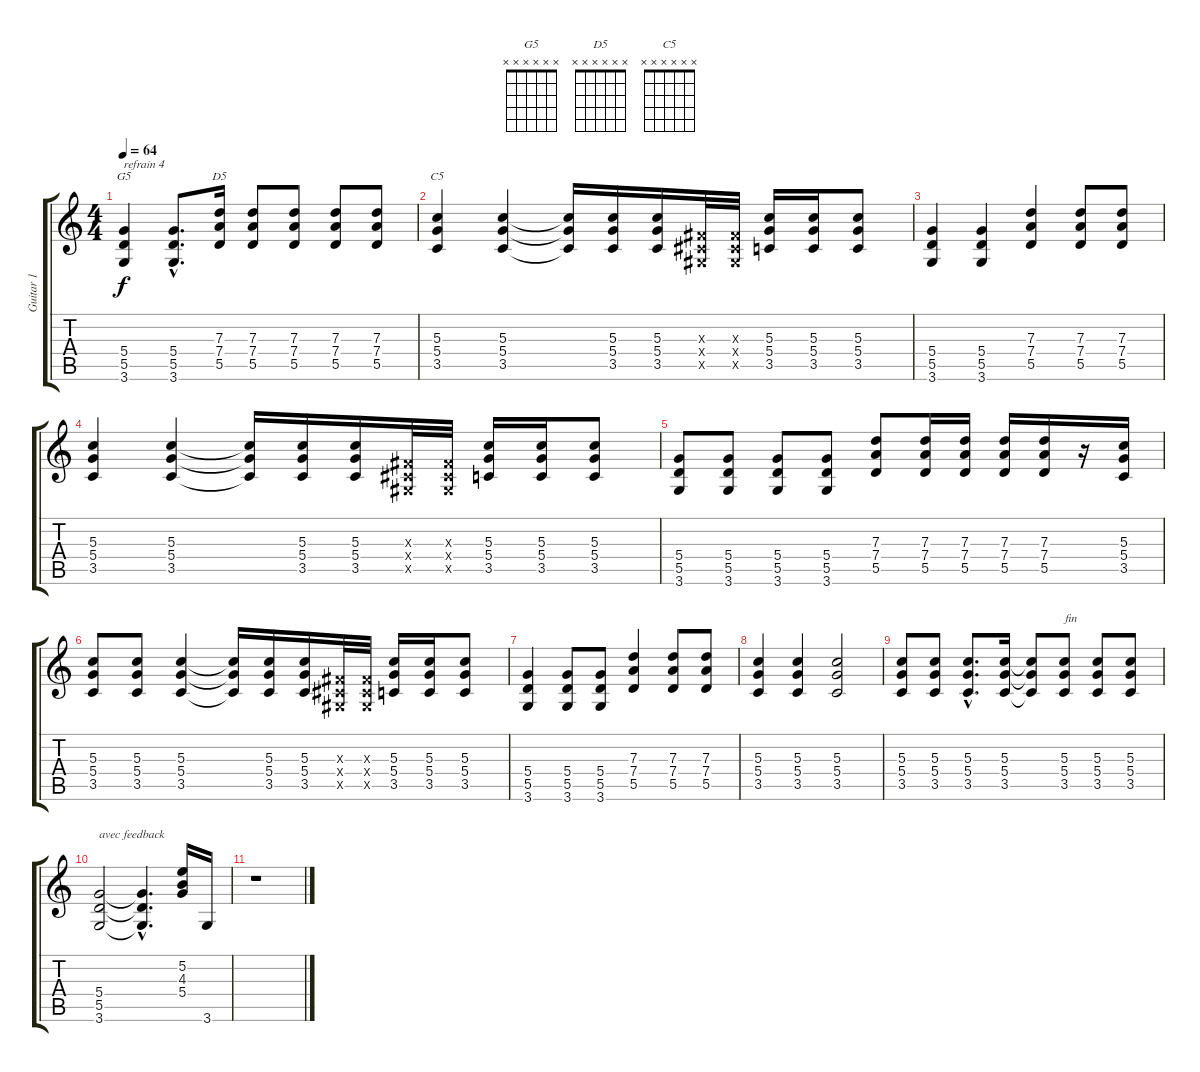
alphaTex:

\track ("Guitar 1" "Guitar 1") {instrument acousticguitarsteel}
\staff {score tabs}
\tuning (E4 B3 G3 D3 A2 E2) {hide}
\chord ("G5" x x x x x x) {firstfret 0}
\chord ("D5" x x x x x x) {firstfret 0}
\chord ("C5" x x x x x x) {firstfret 0}
\ts (4 4)
\tempo 64
\clef g2
\ks c
(5.4 5.5 3.6).4{ch "G5" txt "refrain 4" dy f} (5.4{hac} 5.5{hac} 3.6{hac}).8{d} (7.3 7.4 5.5).16{ch "D5"} (7.3 7.4 5.5).8 (7.3 7.4 5.5).8 (7.3 7.4 5.5).8 (7.3 7.4 5.5).8 |
(5.3 5.4 3.5).4{ch "C5"} (5.3 5.4 3.5).4 (5.3{t} 5.4{t} 3.5{t}).16 (5.3 5.4 3.5).16 (5.3 5.4 3.5).16 (-1.3{x} -1.4{x} -1.5{x}).32 (-1.3{x} -1.4{x} -1.5{x}).32 (5.3 5.4 3.5).16 (5.3 5.4 3.5).16 (5.3 5.4 3.5).8 |
(5.4 5.5 3.6).4 (5.4 5.5 3.6).4 (7.3 7.4 5.5).4 (7.3 7.4 5.5).8 (7.3 7.4 5.5).8 |
(5.3 5.4 3.5).4 (5.3 5.4 3.5).4 (5.3{t} 5.4{t} 3.5{t}).16 (5.3 5.4 3.5).16 (5.3 5.4 3.5).16 (-1.3{x} -1.4{x} -1.5{x}).32 (-1.3{x} -1.4{x} -1.5{x}).32 (5.3 5.4 3.5).16 (5.3 5.4 3.5).16 (5.3 5.4 3.5).8 |
(5.4 5.5 3.6).8 (5.4 5.5 3.6).8 (5.4 5.5 3.6).8 (5.4 5.5 3.6).8 (7.3 7.4 5.5).8 (7.3 7.4 5.5).16 (7.3 7.4 5.5).16 (7.3 7.4 5.5).16 (7.3 7.4 5.5).16 r.16 (5.3 5.4 3.5).16 |
(5.3 5.4 3.5).8 (5.3 5.4 3.5).8 (5.3 5.4 3.5).4 (5.3{t} 5.4{t} 3.5{t}).16 (5.3 5.4 3.5).16 (5.3 5.4 3.5).16 (-1.3{x} -1.4{x} -1.5{x}).32 (-1.3{x} -1.4{x} -1.5{x}).32 (5.3 5.4 3.5).16 (5.3 5.4 3.5).16 (5.3 5.4 3.5).8 |
(5.4 5.5 3.6).4 (5.4 5.5 3.6).8 (5.4 5.5 3.6).8 (7.3 7.4 5.5).4 (7.3 7.4 5.5).8 (7.3 7.4 5.5).8 |
(5.3 5.4 3.5).4 (5.3 5.4 3.5).4 (5.3 5.4 3.5).2 |
(5.3 5.4 3.5).8 (5.3 5.4 3.5).8 (5.3{hac} 5.4{hac} 3.5{hac}).8{d} (5.3 5.4 3.5).16 (5.3{t} 5.4{t} 3.5{t}).8 (5.3 5.4 3.5).8{txt "fin"} (5.3 5.4 3.5).8 (5.3 5.4 3.5).8 |
(5.4 5.5 3.6).2{txt "avec feedback"} (5.4{hac t} 5.5{hac t} 3.6{hac t}).4{d} (5.2 4.3 5.4).16 3.6.16 |
r.1
